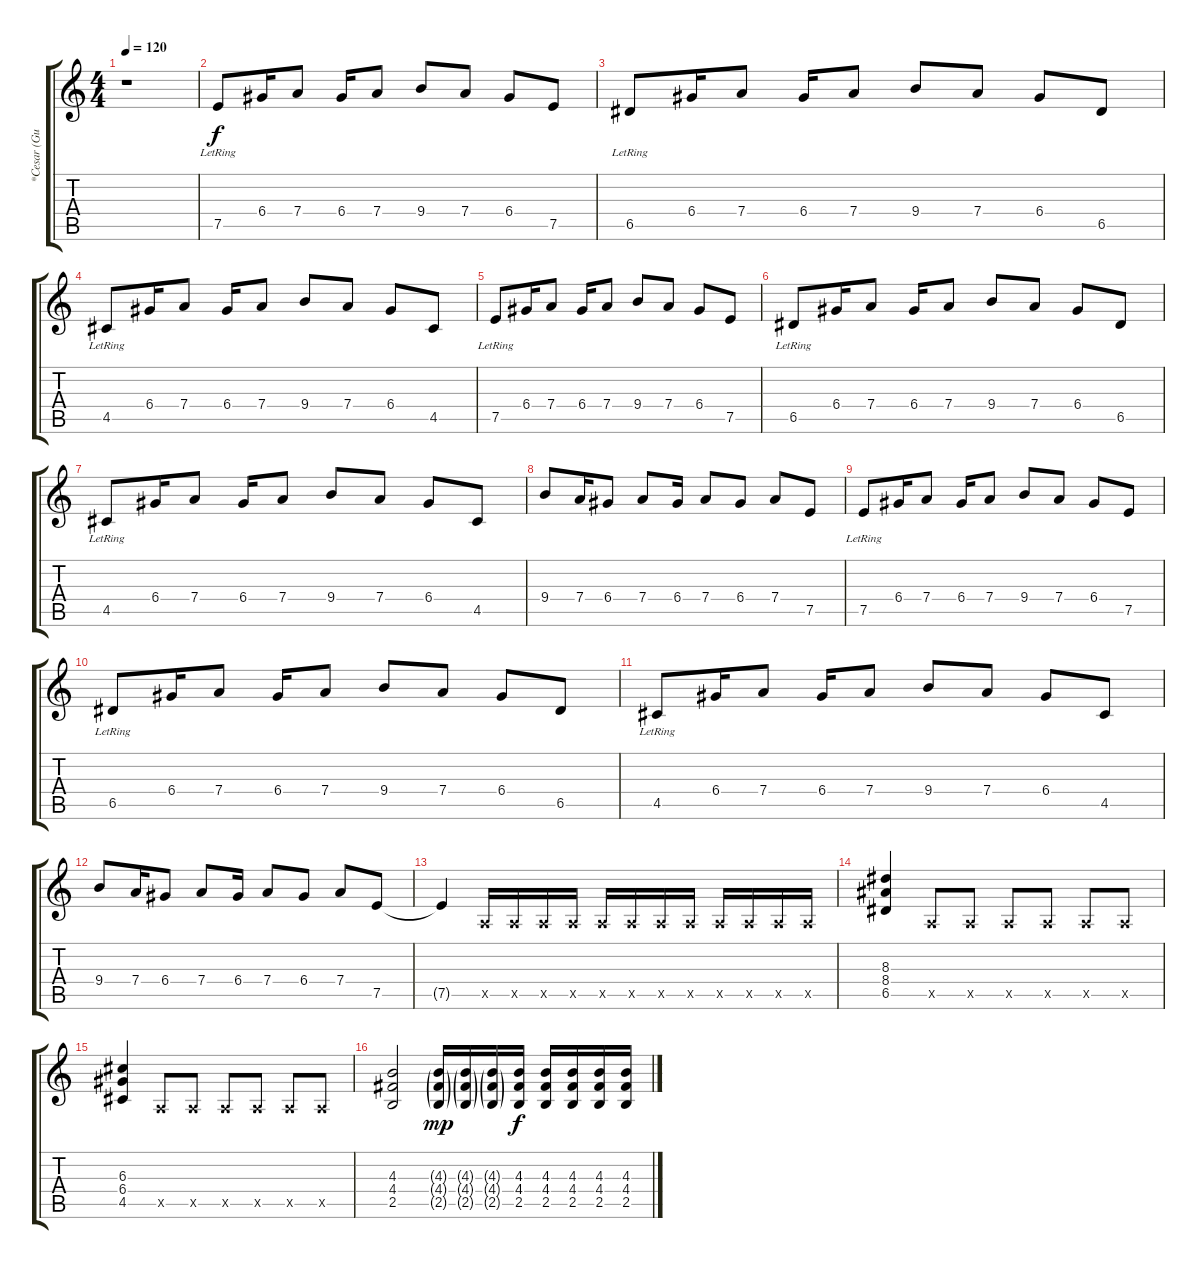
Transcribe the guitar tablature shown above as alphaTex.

\track ("*Cesar (Guitar I)" "*Cesar (Gu") {instrument distortionguitar}
\staff {score tabs}
\tuning (E4 B3 G3 D3 A2 E2) {hide}
\ts (4 4)
\tempo 120
\clef g2
\ks c
r.1{dy f instrument distortionguitar} |
7.5{lr}.8{instrument electricguitarclean} 6.4.16 7.4.8 6.4.16 7.4.8 9.4.8 7.4.8 6.4.8 7.5.8 |
6.5{lr}.8{instrument electricguitarclean} 6.4.16 7.4.8 6.4.16 7.4.8 9.4.8 7.4.8 6.4.8 6.5.8 |
4.5{lr}.8{instrument electricguitarclean} 6.4.16 7.4.8 6.4.16 7.4.8 9.4.8 7.4.8 6.4.8 4.5.8 |
7.5{lr}.8{instrument distortionguitar} 6.4.16 7.4.8 6.4.16 7.4.8 9.4.8 7.4.8 6.4.8 7.5.8 |
6.5{lr}.8{instrument distortionguitar} 6.4.16 7.4.8 6.4.16 7.4.8 9.4.8 7.4.8 6.4.8 6.5.8 |
4.5{lr}.8{instrument distortionguitar} 6.4.16 7.4.8 6.4.16 7.4.8 9.4.8 7.4.8 6.4.8 4.5.8 |
9.4.8 7.4.16 6.4.8 7.4.8 6.4.16 7.4.8 6.4.8 7.4.8 7.5.8 |
7.5{lr}.8{instrument distortionguitar} 6.4.16 7.4.8 6.4.16 7.4.8 9.4.8 7.4.8 6.4.8 7.5.8 |
6.5{lr}.8{instrument distortionguitar} 6.4.16 7.4.8 6.4.16 7.4.8 9.4.8 7.4.8 6.4.8 6.5.8 |
4.5{lr}.8{instrument distortionguitar} 6.4.16 7.4.8 6.4.16 7.4.8 9.4.8 7.4.8 6.4.8 4.5.8 |
9.4.8 7.4.16 6.4.8 7.4.8 6.4.16 7.4.8 6.4.8 7.4.8 7.5.8 |
7.5{t}.4 0.5{x}.16 0.5{x}.16 0.5{x}.16 0.5{x}.16 0.5{x}.16 0.5{x}.16 0.5{x}.16 0.5{x}.16 0.5{x}.16 0.5{x}.16 0.5{x}.16 0.5{x}.16 |
(8.3 8.4 6.5).4 0.5{x}.8 0.5{x}.8 0.5{x}.8 0.5{x}.8 0.5{x}.8 0.5{x}.8 |
(6.3 6.4 4.5).4 0.5{x}.8 0.5{x}.8 0.5{x}.8 0.5{x}.8 0.5{x}.8 0.5{x}.8 |
(4.3 4.4 2.5).2 (4.3{g} 4.4{g} 2.5{g}).16{dy mp} (4.3{g} 4.4{g} 2.5{g}).16 (4.3{g} 4.4{g} 2.5{g}).16 (4.3 4.4 2.5).16{dy f} (4.3 4.4 2.5).16 (4.3 4.4 2.5).16 (4.3 4.4 2.5).16 (4.3 4.4 2.5).16
